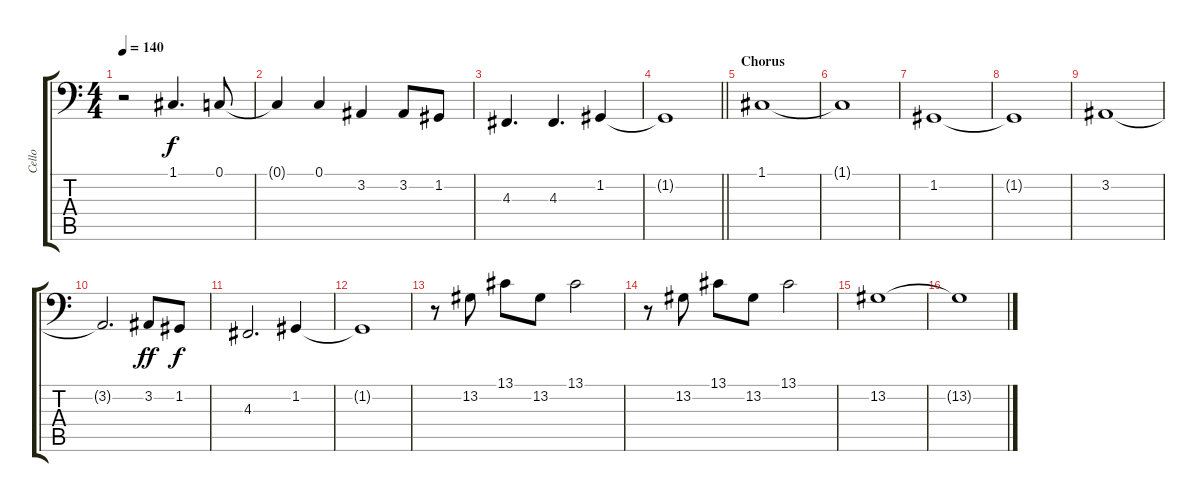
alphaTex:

\track ("Cello" "Cello") {mute instrument cello}
\staff {score tabs}
\tuning (C3 G2 D2 A1 E1 B0) {hide}
\ts (4 4)
\tempo 140
\clef f4
\ks c
r.2{dy f} 1.1.4{d} 0.1.8 |
0.1{t}.4 0.1.4 3.2.4 3.2.8 1.2.8 |
4.3.4{d} 4.3.4{d} 1.2.4 |
\barLineRight lightlight
1.2{t}.1 |
\section ("" "Chorus")
1.1.1 |
1.1{t}.1 |
1.2.1 |
1.2{t}.1 |
3.2.1 |
3.2{t}.2{d} 3.2.8{dy ff} 1.2.8{dy f} |
4.3.2{d} 1.2.4 |
1.2{t}.1 |
r.8 13.2.8 13.1.8 13.2.8 13.1.2 |
r.8 13.2.8 13.1.8 13.2.8 13.1.2 |
13.2.1 |
13.2{t}.1
